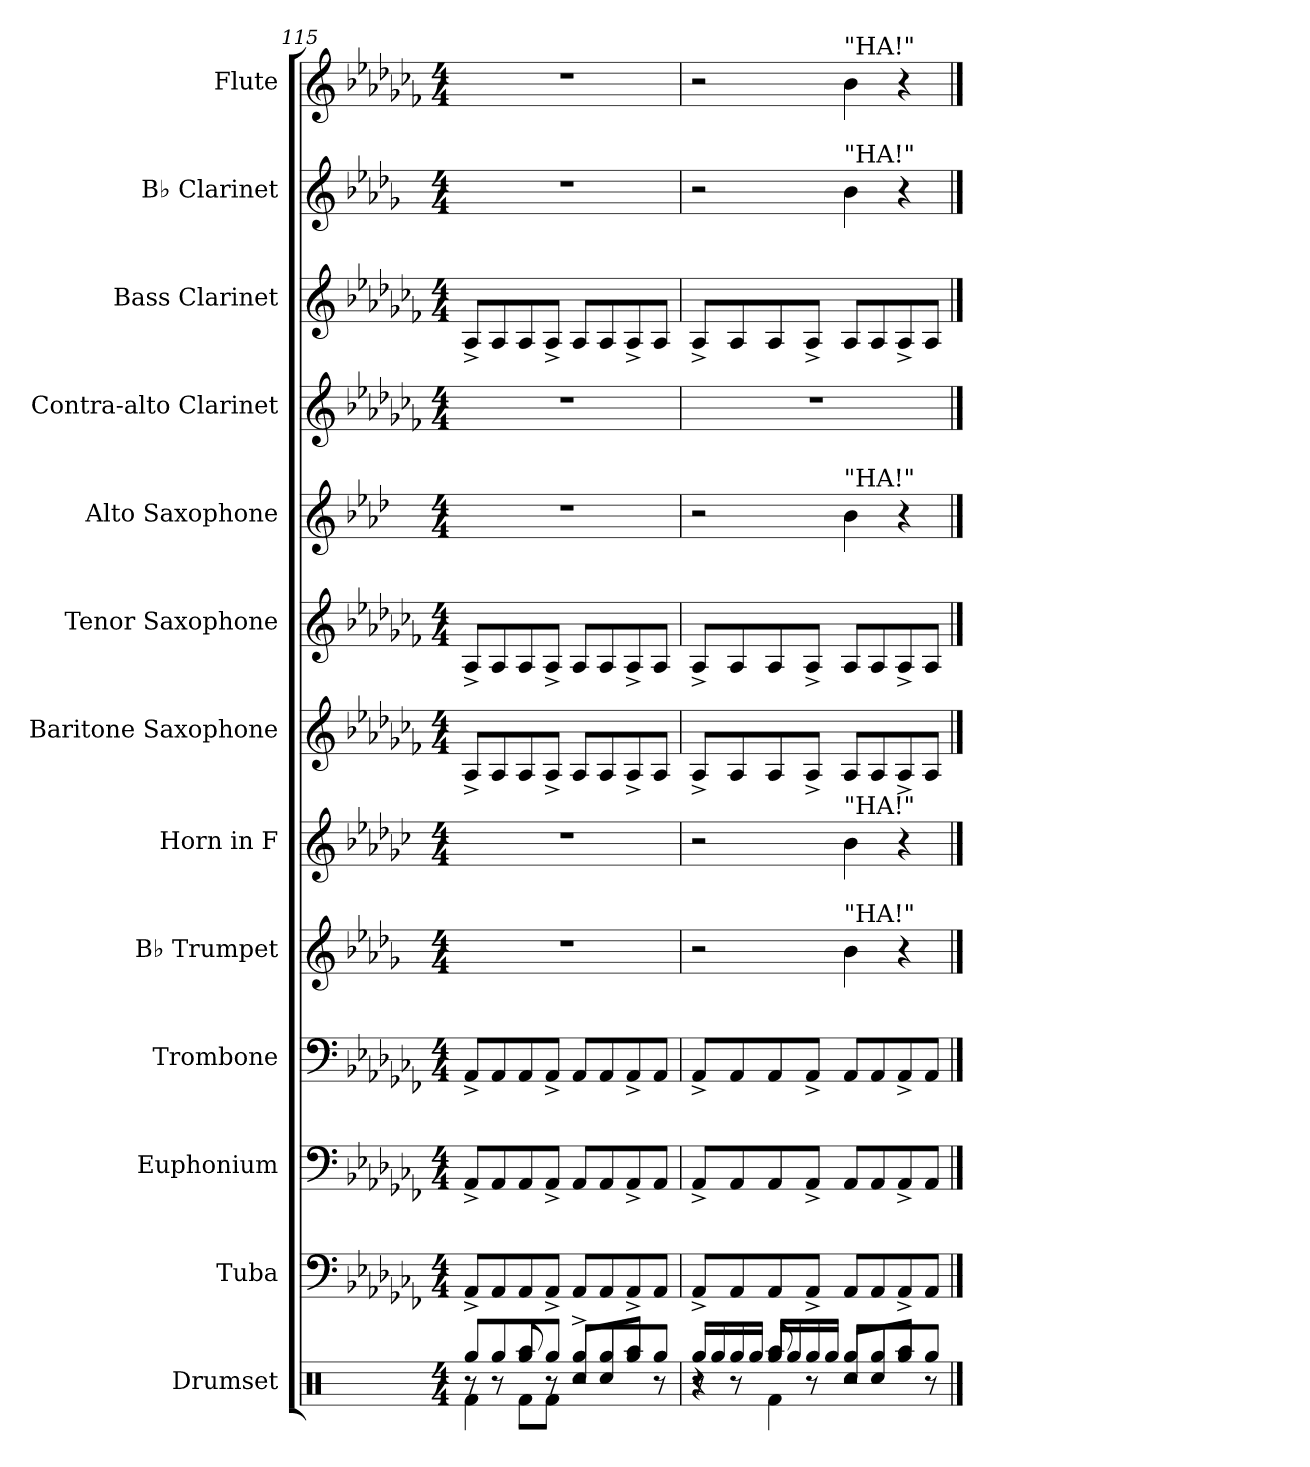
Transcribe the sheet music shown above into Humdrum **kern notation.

**kern	**kern	**kern	**kern	**kern	**kern	**kern	**kern	**kern	**kern	**kern	**kern	**kern
*part13	*part12	*part11	*part10	*part9	*part8	*part7	*part6	*part5	*part4	*part3	*part2	*part1
*staff13	*staff12	*staff11	*staff10	*staff9	*staff8	*staff7	*staff6	*staff5	*staff4	*staff3	*staff2	*staff1
*I"Drumset	*I"Tuba	*I"Euphonium	*I"Trombone	*I"B♭ Trumpet	*I"Horn in F	*I"Baritone Saxophone	*I"Tenor Saxophone	*I"Alto Saxophone	*I"Contra-alto Clarinet	*I"Bass Clarinet	*I"B♭ Clarinet	*I"Flute
*I'Drs.	*I'Tba.	*I'Euph.	*I'Tbn.	*I'B♭ Tpt.	*	*I'Bar. Sax.	*I'T. Sax.	*I'A. Sax.	*I'C-a. Cl.	*I'B. Cl.	*I'B♭ Cl.	*I'Fl.
*clefX	*clefF4	*clefF4	*clefF4	*clefG2	*clefG2	*clefG2	*clefG2	*clefG2	*clefG2	*clefG2	*clefG2	*clefG2
*	*	*	*	*ITrd1c2	*ITrd4c7	*ITrd12c21	*ITrd8c14	*ITrd5c9	*ITrd12c21	*ITrd8c14	*ITrd1c2	*
*k[]	*k[b-e-a-d-g-c-f-]	*k[b-e-a-d-g-c-f-]	*k[b-e-a-d-g-c-f-]	*k[b-e-a-d-g-c-f-]	*k[b-e-a-d-g-c-f-]	*k[b-e-a-d-g-c-f-]	*k[b-e-a-d-g-c-f-]	*k[b-e-a-d-g-c-f-]	*k[b-e-a-d-g-c-f-]	*k[b-e-a-d-g-c-f-]	*k[b-e-a-d-g-c-f-]	*k[b-e-a-d-g-c-f-]
*M4/4	*M4/4	*M4/4	*M4/4	*M4/4	*M4/4	*M4/4	*M4/4	*M4/4	*M4/4	*M4/4	*M4/4	*M4/4
=115	=115	=115	=115	=115	=115	=115	=115	=115	=115	=115	=115	=115
*^	*	*	*	*	*	*	*	*	*	*	*	*
*	*^	*	*	*	*	*	*	*	*	*	*	*	*
8r	4Rf\	8Rgg/L	8AA-^/L	8AA-^/L	8AA-^/L	1r	1r	8AA-^/L	8AA-^/L	1r	1r	8AA-^/L	1r	1r
8r	.	8Rgg/	8AA-/	8AA-/	8AA-/	.	.	8AA-/	8AA-/	.	.	8AA-/	.	.
8Raa/	8Rf\L	8Rgg/	8AA-/	8AA-/	8AA-/	.	.	8AA-/	8AA-/	.	.	8AA-/	.	.
8r	8Rf\J	8Rgg/J	8AA-^/J	8AA-^/J	8AA-^/J	.	.	8AA-^/J	8AA-^/J	.	.	8AA-^/J	.	.
8Rcc^/L	2r	8Rgg/L	8AA-/L	8AA-/L	8AA-/L	.	.	8AA-/L	8AA-/L	.	.	8AA-/L	.	.
8Rcc/	.	8Rgg/	8AA-/	8AA-/	8AA-/	.	.	8AA-/	8AA-/	.	.	8AA-/	.	.
8Raa/J	.	8Rgg/	8AA-^/	8AA-^/	8AA-^/	.	.	8AA-^/	8AA-^/	.	.	8AA-^/	.	.
8r	.	8Rgg/J	8AA-/J	8AA-/J	8AA-/J	.	.	8AA-/J	8AA-/J	.	.	8AA-/J	.	.
!!LO:PB:g=z
=116	=116	=116	=116	=116	=116	=116	=116	=116	=116	=116	=116	=116	=116	=116
8r	4r	16Rgg/LL	8AA-^/L	8AA-^/L	8AA-^/L	2r	2r	8AA-^/L	8AA-^/L	2r	1r	8AA-^/L	2r	2r
.	.	16Rgg/	.	.	.	.	.	.	.	.	.	.	.	.
8r	.	16Rgg/	8AA-/	8AA-/	8AA-/	.	.	8AA-/	8AA-/	.	.	8AA-/	.	.
.	.	16Rgg/JJ	.	.	.	.	.	.	.	.	.	.	.	.
8Raa/	4Rf\	16Rgg/LL	8AA-/	8AA-/	8AA-/	.	.	8AA-/	8AA-/	.	.	8AA-/	.	.
.	.	16Rgg/	.	.	.	.	.	.	.	.	.	.	.	.
8r	.	16Rgg/	8AA-^/J	8AA-^/J	8AA-^/J	.	.	8AA-^/J	8AA-^/J	.	.	8AA-^/J	.	.
.	.	16Rgg/JJ	.	.	.	.	.	.	.	.	.	.	.	.
!	!	!	!	!	!	!	!	!	!	!	!	!	!	!LO:TX:a:t="HA!"
!	!	!	!	!	!	!	!	!	!	!	!	!	!LO:TX:a:t="HA!"	!
!	!	!	!	!	!	!	!	!	!	!LO:TX:a:t="HA!"	!	!	!	!
!	!	!	!	!	!	!	!LO:TX:a:t="HA!"	!	!	!	!	!	!	!
!	!	!	!	!	!	!LO:TX:a:t="HA!"	!	!	!	!	!	!	!	!
8Rcc/L	2r	8Rgg/L	8AA-/L	8AA-/L	8AA-/L	4a-\	4e-\	8AA-/L	8AA-/L	4d-\	.	8AA-/L	4a-\	4b-\
8Rcc/	.	8Rgg/	8AA-/	8AA-/	8AA-/	.	.	8AA-/	8AA-/	.	.	8AA-/	.	.
8Raa/J	.	8Rgg/	8AA-^/	8AA-^/	8AA-^/	4r	4r	8AA-^/	8AA-^/	4r	.	8AA-^/	4r	4r
8r	.	8Rgg/J	8AA-/J	8AA-/J	8AA-/J	.	.	8AA-/J	8AA-/J	.	.	8AA-/J	.	.
*v	*v	*v	*	*	*	*	*	*	*	*	*	*	*	*
==	==	==	==	==	==	==	==	==	==	==	==	==
*-	*-	*-	*-	*-	*-	*-	*-	*-	*-	*-	*-	*-
